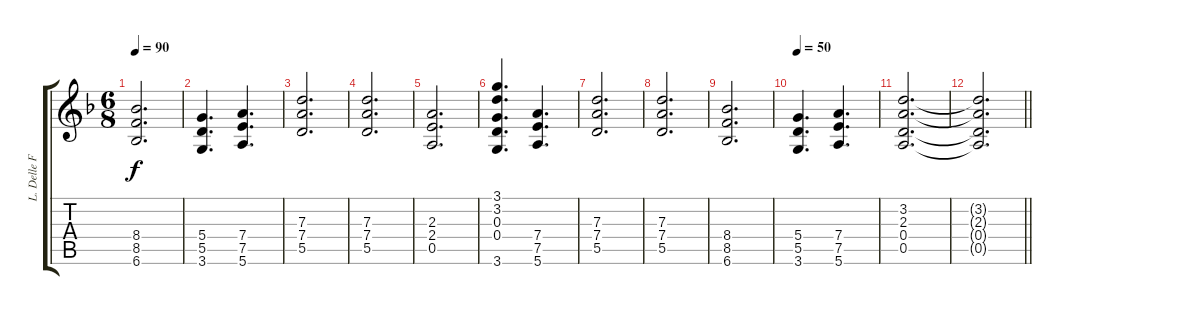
\track ("L. Delle Fave (Dist. Guitar L)" "L. Delle F") {instrument overdrivenguitar}
\staff {score tabs}
\tuning (E4 B3 G3 D3 A2 E2) {hide}
\ts (6 8)
\tempo 90
\clef g2
\ks dminor
(8.4 8.5 6.6).2{d dy f} |
(5.4 5.5 3.6).4{d} (7.4 7.5 5.6).4{d} |
(7.3 7.4 5.5).2{d volume 0} |
(7.3 7.4 5.5).2{d} |
(2.3 2.4 0.5).2{d} |
(3.1 3.2 0.3 0.4 3.6).4{d} (7.4 7.5 5.6).4{d} |
(7.3 7.4 5.5).2{d} |
(7.3 7.4 5.5).2{d} |
(8.4 8.5 6.6).2{d} |
\tempo 50
(5.4 5.5 3.6).4{d} (7.4 7.5 5.6).4{d} |
(3.2 2.3 0.4 0.5).2{d} |
\barLineRight lightlight
(3.2{t} 2.3{t} 0.4{t} 0.5{t}).2{d}
